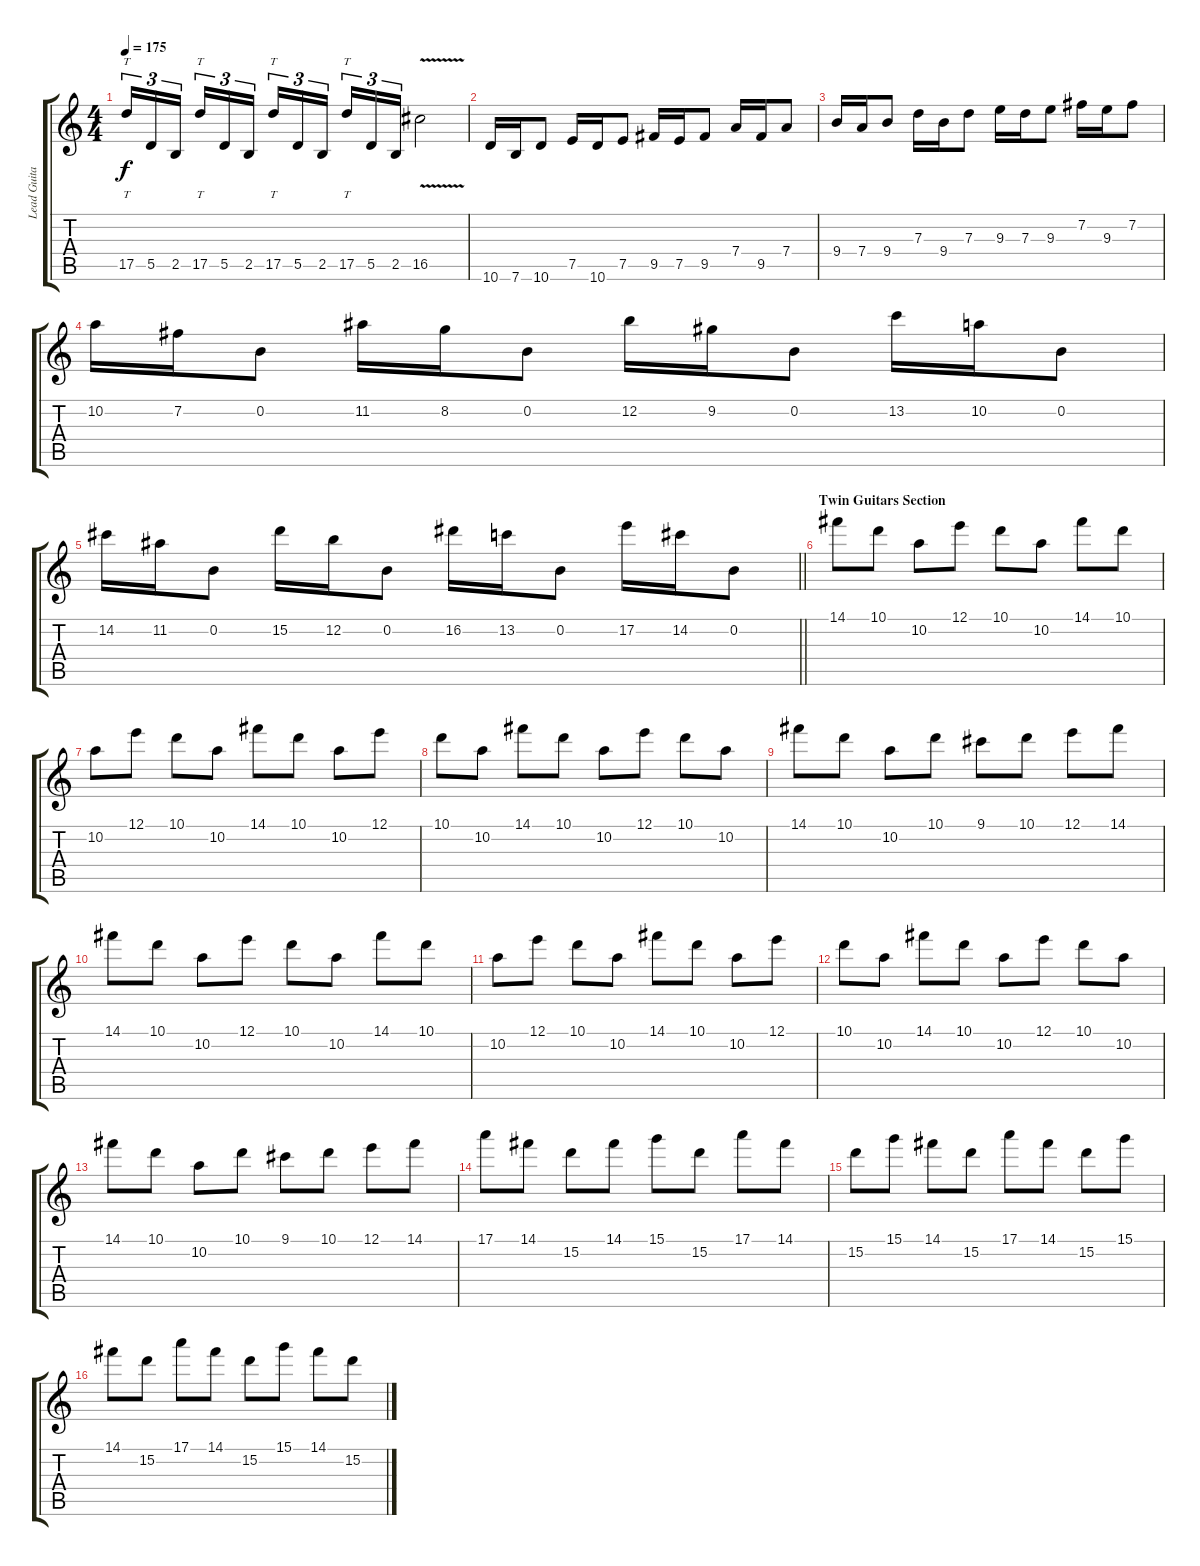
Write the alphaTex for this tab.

\track ("Lead Guitar" "Lead Guita") {instrument distortionguitar}
\staff {score tabs}
\tuning (E4 B3 G3 D3 A2 E2) {hide}
\ts (4 4)
\tempo 175
\clef g2
\ks c
17.5.16{tt tu (3 2) dy f} 5.5.16{tu (3 2)} 2.5.16{tu (3 2) beam splitsecondary} 17.5.16{tt tu (3 2)} 5.5.16{tu (3 2)} 2.5.16{tu (3 2)} 17.5.16{tt tu (3 2)} 5.5.16{tu (3 2)} 2.5.16{tu (3 2) beam splitsecondary} 17.5.16{tt tu (3 2)} 5.5.16{tu (3 2)} 2.5.16{tu (3 2)} 16.5{v}.2 |
10.6.16 7.6.16 10.6.8 7.5.16 10.6.16 7.5.8 9.5.16 7.5.16 9.5.8 7.4.16 9.5.16 7.4.8 |
9.4.16 7.4.16 9.4.8 7.3.16 9.4.16 7.3.8 9.3.16 7.3.16 9.3.8 7.2.16 9.3.16 7.2.8 |
10.2.16 7.2.16 0.2.8 11.2.16 8.2.16 0.2.8 12.2.16 9.2.16 0.2.8 13.2.16 10.2.16 0.2.8 |
\barLineRight lightlight
14.2.16 11.2.16 0.2.8 15.2.16 12.2.16 0.2.8 16.2.16 13.2.16 0.2.8 17.2.16 14.2.16 0.2.8 |
\section ("" "Twin Guitars Section")
14.1.8 10.1.8 10.2.8 12.1.8 10.1.8 10.2.8 14.1.8 10.1.8 |
10.2.8 12.1.8 10.1.8 10.2.8 14.1.8 10.1.8 10.2.8 12.1.8 |
10.1.8 10.2.8 14.1.8 10.1.8 10.2.8 12.1.8 10.1.8 10.2.8 |
14.1.8 10.1.8 10.2.8 10.1.8 9.1.8 10.1.8 12.1.8 14.1.8 |
14.1.8 10.1.8 10.2.8 12.1.8 10.1.8 10.2.8 14.1.8 10.1.8 |
10.2.8 12.1.8 10.1.8 10.2.8 14.1.8 10.1.8 10.2.8 12.1.8 |
10.1.8 10.2.8 14.1.8 10.1.8 10.2.8 12.1.8 10.1.8 10.2.8 |
14.1.8 10.1.8 10.2.8 10.1.8 9.1.8 10.1.8 12.1.8 14.1.8 |
17.1.8 14.1.8 15.2.8 14.1.8 15.1.8 15.2.8 17.1.8 14.1.8 |
15.2.8 15.1.8 14.1.8 15.2.8 17.1.8 14.1.8 15.2.8 15.1.8 |
14.1.8 15.2.8 17.1.8 14.1.8 15.2.8 15.1.8 14.1.8 15.2.8
